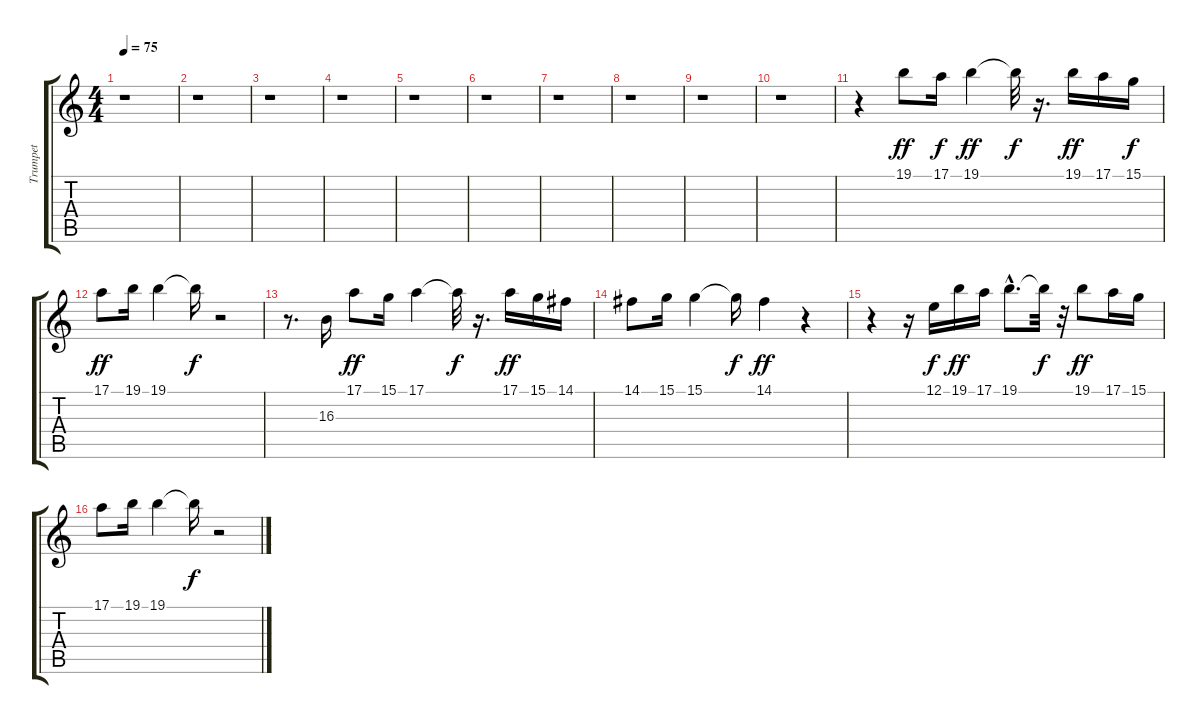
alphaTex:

\track ("Trumpet" "Trumpet") {instrument trumpet}
\staff {score tabs}
\tuning (E4 B3 G3 D3 A2 E2) {hide}
\ts (4 4)
\tempo 75
\clef g2
\ks c
r.1{dy ff} |
r.1 |
r.1 |
r.1 |
r.1 |
r.1 |
r.1 |
r.1 |
r.1 |
r.1 |
r.4 19.1.8 17.1.16{dy f} 19.1.4{dy ff} 19.1{t}.32{dy f} r.16{d} 19.1.16{dy ff} 17.1.16 15.1.16{dy f} |
17.1.8{dy ff} 19.1.16 19.1.4 19.1{t}.16{dy f} r.2 |
r.8{d} 16.3.16 17.1.8{dy ff} 15.1.16 17.1.4 17.1{t}.32{dy f} r.16{d} 17.1.16{dy ff} 15.1.16 14.1.16 |
14.1.8 15.1.16 15.1.4 15.1{t}.16{dy f} 14.1.4{dy ff} r.4 |
r.4 r.16 12.1.16{dy f} 19.1.16{dy ff} 17.1.16 19.1{hac}.8{d} 19.1{t}.32{dy f} r.32 19.1.8{dy ff} 17.1.16 15.1.16 |
17.1.8 19.1.16 19.1.4 19.1{t}.16{dy f} r.2
